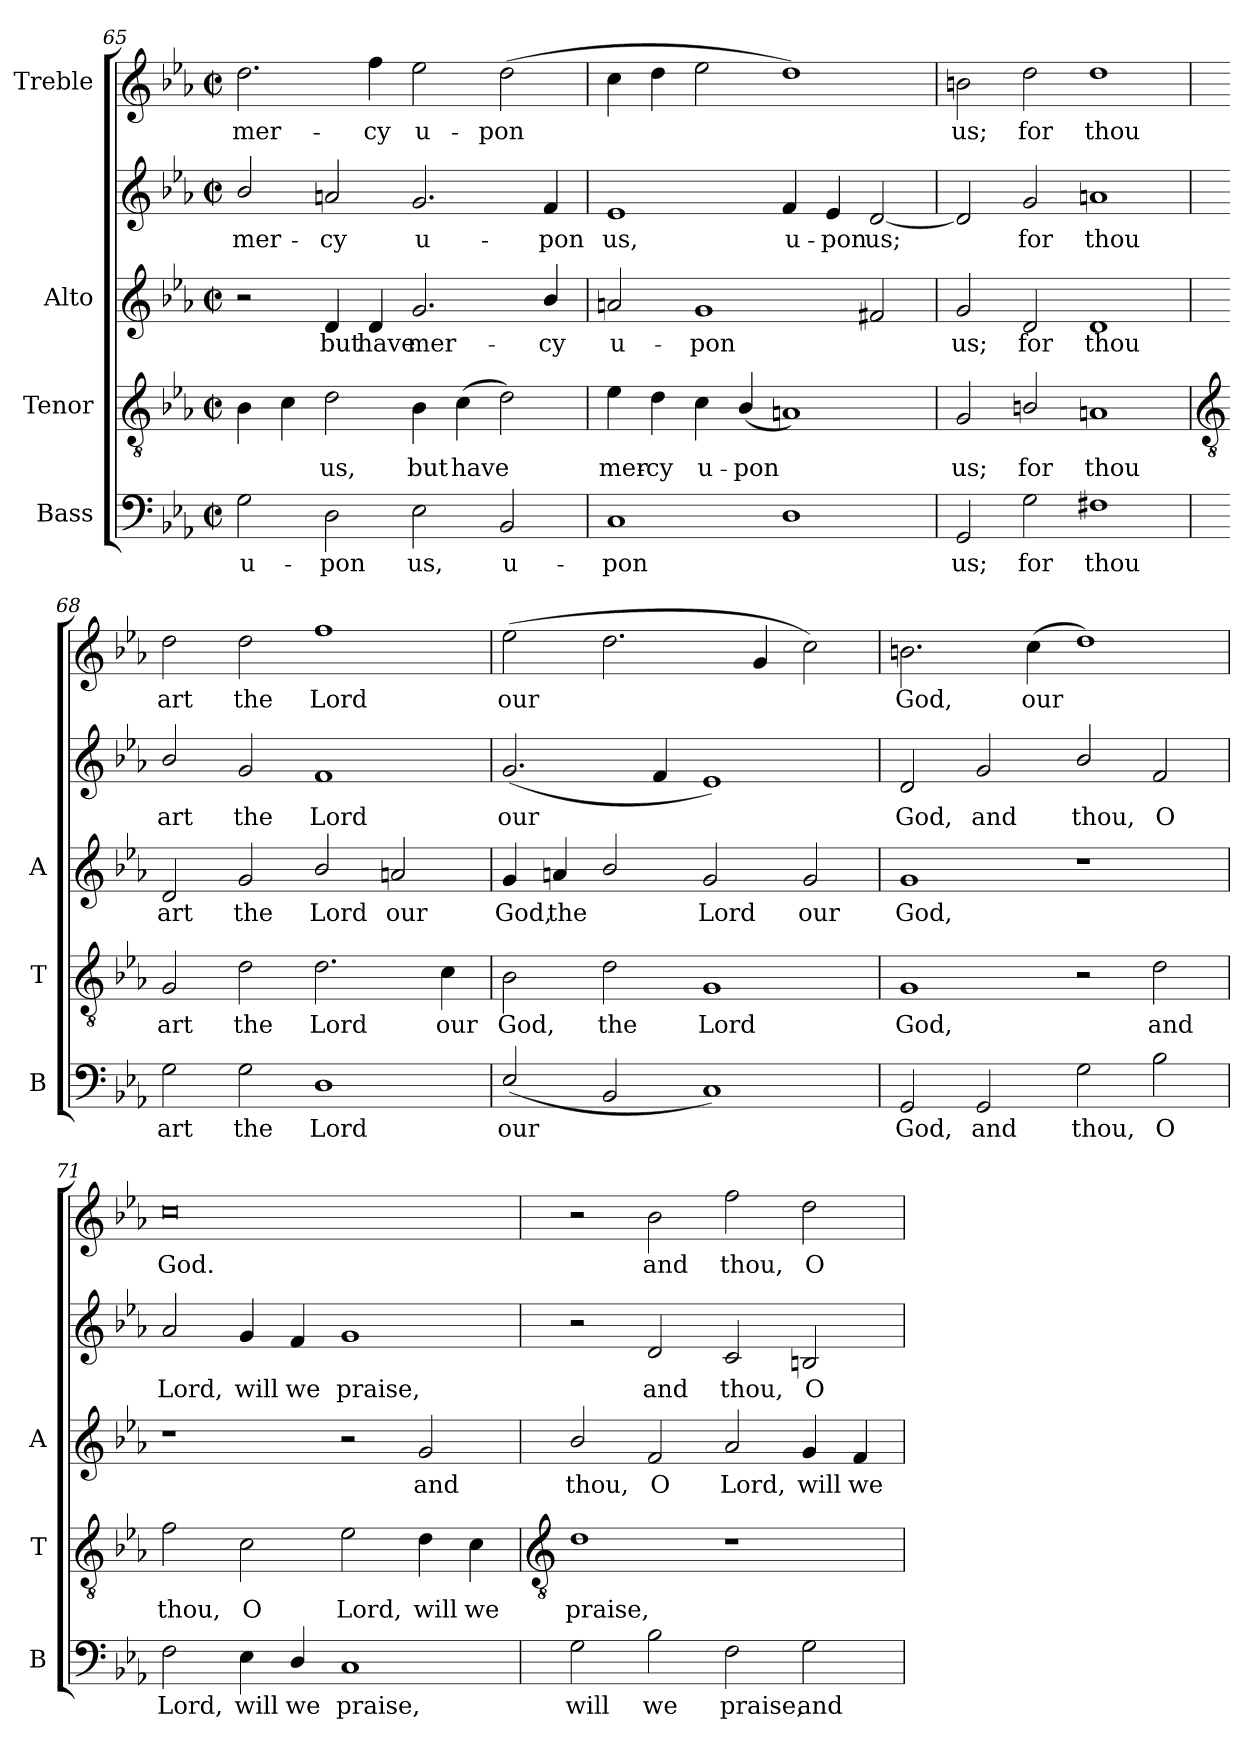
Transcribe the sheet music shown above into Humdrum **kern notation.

**kern	**text	**kern	**text	**kern	**text	**kern	**text	**kern	**text
*part4	*part4	*part3	*part3	*part2	*part2	*part2	*part2	*part1	*part1
*staff5	*staff5	*staff4	*staff4	*staff3	*staff3	*staff2	*staff2	*staff1	*staff1
*I"Bass	*	*I"Tenor	*	*I"Alto	*	*	*	*I"Treble	*
*I'B	*	*I'T	*	*I'A	*	*	*	*	*
*clefF4	*	*clefGv2	*	*clefG2	*	*clefG2	*	*clefG2	*
*k[b-e-a-]	*	*k[b-e-a-]	*	*k[b-e-a-]	*	*k[b-e-a-]	*	*k[b-e-a-]	*
*E-:	*	*E-:	*	*E-:	*	*E-:	*	*E-:	*
*M4/2	*	*M4/2	*	*M4/2	*	*M4/2	*	*M4/2	*
*met(c|)	*	*met(c|)	*	*met(c|)	*	*met(c|)	*	*met(c|)	*
=65	=65	=65	=65	=65	=65	=65	=65	=65	=65
!	!LO:LY:b	!	!	!	!	!	!LO:LY:b	!	!LO:LY:b
2G	u-	4B-	.	2r	.	2b-/	mer-	2.dd	mer-
.	.	4c	.	.	.	.	.	.	.
!	!LO:LY:b	!	!LO:LY:b	!	!LO:LY:b	!	!LO:LY:b	!	!
2D	-pon	2d	us,	4d	but	2an	-cy	.	.
!	!	!	!	!	!LO:LY:b	!	!	!	!LO:LY:b
.	.	.	.	4d	have	.	.	4ff	-cy
!	!LO:LY:b	!	!LO:LY:b	!	!LO:LY:b	!	!LO:LY:b	!	!LO:LY:b
2E-	us,	4B-	but	2.g	mer-	2.g	u-	2ee-	u-
!	!	!	!LO:LY:b	!	!	!	!	!	!
.	.	(>4c	have	.	.	.	.	.	.
!	!LO:LY:b	!	!	!	!	!	!	!	!LO:LY:b
2BB-	u-	2d)	.	.	.	.	.	(>2dd	-pon
!	!	!	!	!	!LO:LY:b	!	!LO:LY:b	!	!
.	.	.	.	4b-/	-cy	4f	-pon	.	.
=66	=66	=66	=66	=66	=66	=66	=66	=66	=66
!	!LO:LY:b	!	!LO:LY:b	!	!LO:LY:b	!	!LO:LY:b	!	!
1C	-pon	4e-	mer-	2an	u-	1e-	us,	4cc	.
!	!	!	!LO:LY:b	!	!	!	!	!	!
.	.	4d	-cy	.	.	.	.	4dd	.
!	!	!	!LO:LY:b	!	!LO:LY:b	!	!	!	!
.	.	4c\	u-	1g	-pon	.	.	2ee-	.
!	!	!	!LO:LY:b	!	!	!	!	!	!
.	.	(<4B-/	-pon	.	.	.	.	.	.
!	!	!	!	!	!	!	!LO:LY:b	!	!
1D	.	1An)	.	.	.	4f	u-	1dd)	.
!	!	!	!	!	!	!	!LO:LY:b	!	!
.	.	.	.	.	.	4e-	-pon	.	.
!	!	!	!	!	!	!	!LO:LY:b	!	!
.	.	.	.	2f#X	.	[2d	us;	.	.
=67	=67	=67	=67	=67	=67	=67	=67	=67	=67
!	!LO:LY:b	!	!LO:LY:b	!	!LO:LY:b	!	!	!	!LO:LY:b
2GG	us;	2G	us;	2g	us;	2d]	.	2bn	us;
!	!LO:LY:b	!	!LO:LY:b	!	!LO:LY:b	!	!LO:LY:b	!	!LO:LY:b
2G	for	2Bn/	for	2d	for	2g	for	2dd	for
!	!LO:LY:b	!	!LO:LY:b	!	!LO:LY:b	!	!LO:LY:b	!	!LO:LY:b
1F#X	thou	1An	thou	1d	thou	1an	thou	1dd	thou
!!LO:LB:g=z
=68	=68	=68	=68	=68	=68	=68	=68	=68	=68
*	*	*clefGv2	*	*	*	*	*	*	*
!	!LO:LY:b	!	!LO:LY:b	!	!LO:LY:b	!	!LO:LY:b	!	!LO:LY:b
2G	art	2G	art	2d	art	2b-/	art	2dd	art
!	!LO:LY:b	!	!LO:LY:b	!	!LO:LY:b	!	!LO:LY:b	!	!LO:LY:b
2G	the	2d	the	2g	the	2g	the	2dd	the
!	!LO:LY:b	!	!LO:LY:b	!	!LO:LY:b	!	!LO:LY:b	!	!LO:LY:b
1D	Lord	2.d	Lord	2b-/	Lord	1f	Lord	1ff	Lord
!	!	!	!	!	!LO:LY:b	!	!	!	!
.	.	.	.	2an	our	.	.	.	.
!	!	!	!LO:LY:b	!	!	!	!	!	!
.	.	4c\	our	.	.	.	.	.	.
=69	=69	=69	=69	=69	=69	=69	=69	=69	=69
!	!LO:LY:b	!	!LO:LY:b	!	!LO:LY:b	!	!LO:LY:b	!	!LO:LY:b
(<2E-/	our	2B-	God,	4g	God,	(<2.g	our	(>2ee-	our
!	!	!	!	!	!LO:LY:b	!	!	!	!
.	.	.	.	4an	the	.	.	.	.
!	!	!	!LO:LY:b	!	!	!	!	!	!
2BB-	.	2d	the	2b-/	.	.	.	2.dd	.
.	.	.	.	.	.	4f	.	.	.
!	!	!	!LO:LY:b	!	!LO:LY:b	!	!	!	!
1C)	.	1G	Lord	2g	Lord	1e-)	.	.	.
.	.	.	.	.	.	.	.	4g	.
!	!	!	!	!	!LO:LY:b	!	!	!	!
.	.	.	.	2g	our	.	.	2cc\)	.
=70	=70	=70	=70	=70	=70	=70	=70	=70	=70
!	!LO:LY:b	!	!LO:LY:b	!	!LO:LY:b	!	!LO:LY:b	!	!LO:LY:b
2GG	God,	1G	God,	1g	God,	2d	God,	2.bn	God,
!	!LO:LY:b	!	!	!	!	!	!LO:LY:b	!	!
2GG	and	.	.	.	.	2g	and	.	.
!	!	!	!	!	!	!	!	!	!LO:LY:b
.	.	.	.	.	.	.	.	(>4cc	our
!	!LO:LY:b	!	!	!	!	!	!LO:LY:b	!	!
2G	thou,	2r	.	1r	.	2b-/	thou,	1dd)	.
!	!LO:LY:b	!	!LO:LY:b	!	!	!	!LO:LY:b	!	!
2B-	O	2d	and	.	.	2f	O	.	.
=71	=71	=71	=71	=71	=71	=71	=71	=71	=71
!	!LO:LY:b	!	!LO:LY:b	!	!	!	!LO:LY:b	!	!LO:LY:b
2F	Lord,	2f	thou,	1r	.	2a-	Lord,	0cc	God.
!	!LO:LY:b	!	!LO:LY:b	!	!	!	!LO:LY:b	!	!
4E-\	will	2c	O	.	.	4g	will	.	.
!	!LO:LY:b	!	!	!	!	!	!LO:LY:b	!	!
4D/	we	.	.	.	.	4f	we	.	.
!	!LO:LY:b	!	!LO:LY:b	!	!	!	!LO:LY:b	!	!
1C	praise,	2e-	Lord,	2r	.	1g	praise,	.	.
!	!	!	!LO:LY:b	!	!LO:LY:b	!	!	!	!
.	.	4d	will	2g	and	.	.	.	.
!	!	!	!LO:LY:b	!	!	!	!	!	!
.	.	4c	we	.	.	.	.	.	.
!!LO:LB:g=z
=72	=72	=72	=72	=72	=72	=72	=72	=72	=72
*	*	*clefGv2	*	*	*	*	*	*	*
!	!LO:LY:b	!	!LO:LY:b	!	!LO:LY:b	!	!	!	!
2G	will	1d	praise,	2b-/	thou,	2r	.	2r	.
!	!LO:LY:b	!	!	!	!LO:LY:b	!	!LO:LY:b	!	!LO:LY:b
2B-	we	.	.	2f	O	2d	and	2b-	and
!	!LO:LY:b	!	!	!	!LO:LY:b	!	!LO:LY:b	!	!LO:LY:b
2F	praise,	1r	.	2a-	Lord,	2c	thou,	2ff	thou,
!	!LO:LY:b	!	!	!	!LO:LY:b	!	!LO:LY:b	!	!LO:LY:b
2G	and	.	.	4g	will	2Bn	O	2dd	O
!	!	!	!	!	!LO:LY:b	!	!	!	!
.	.	.	.	4f	we	.	.	.	.
=	=	=	=	=	=	=	=	=	=
*-	*-	*-	*-	*-	*-	*-	*-	*-	*-
